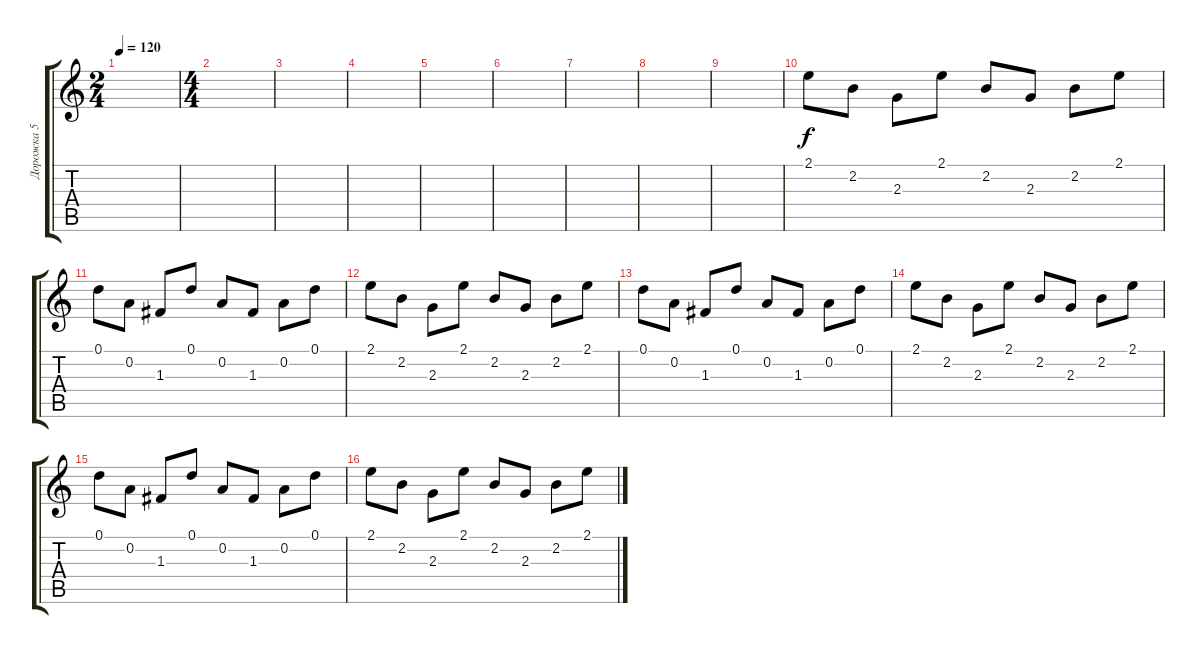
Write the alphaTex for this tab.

\track ("Дорожка 5" "Дорожка 5") {instrument electricguitarjazz}
\staff {score tabs}
\tuning (D4 A3 F3 C3 G2 D2) {hide}
\ts (2 4)
\tempo 120
\clef g2
\ks c
|
\ts (4 4)
|
|
|
|
|
|
|
|
2.1.8 2.2.8 2.3.8 2.1.8 2.2.8 2.3.8 2.2.8 2.1.8 |
0.1.8 0.2.8 1.3.8 0.1.8 0.2.8 1.3.8 0.2.8 0.1.8 |
2.1.8 2.2.8 2.3.8 2.1.8 2.2.8 2.3.8 2.2.8 2.1.8 |
0.1.8 0.2.8 1.3.8 0.1.8 0.2.8 1.3.8 0.2.8 0.1.8 |
2.1.8 2.2.8 2.3.8 2.1.8 2.2.8 2.3.8 2.2.8 2.1.8 |
0.1.8 0.2.8 1.3.8 0.1.8 0.2.8 1.3.8 0.2.8 0.1.8 |
2.1.8 2.2.8 2.3.8 2.1.8 2.2.8 2.3.8 2.2.8 2.1.8
